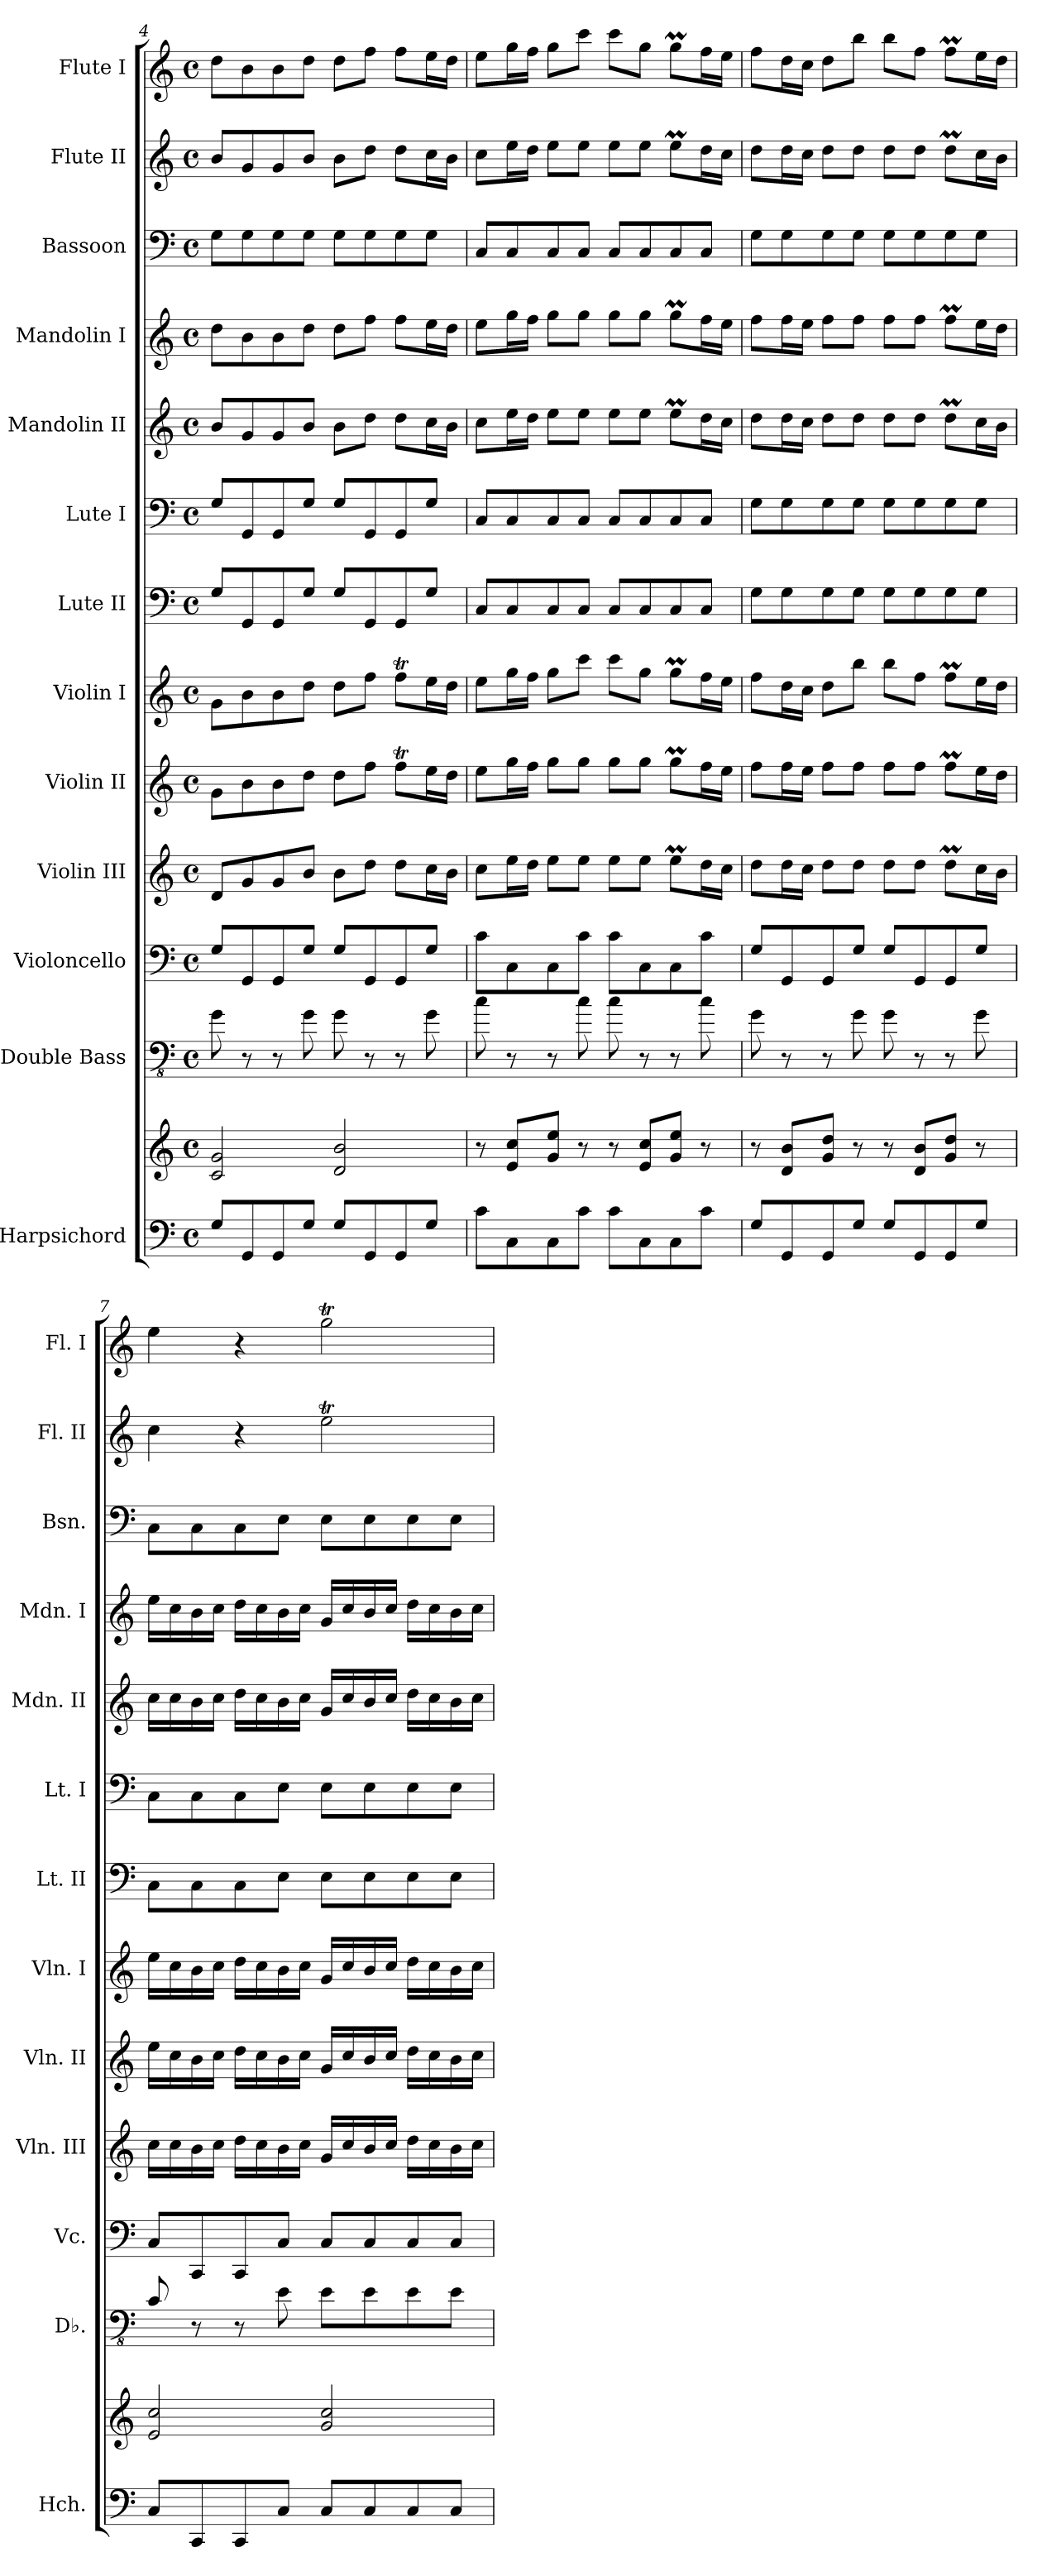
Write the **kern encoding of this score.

**kern	**kern	**kern	**kern	**kern	**kern	**kern	**kern	**kern	**kern	**kern	**kern	**kern	**kern
*part13	*part13	*part12	*part11	*part10	*part9	*part8	*part7	*part6	*part5	*part4	*part3	*part2	*part1
*staff14	*staff13	*staff12	*staff11	*staff10	*staff9	*staff8	*staff7	*staff6	*staff5	*staff4	*staff3	*staff2	*staff1
*I"Harpsichord	*	*I"Double Bass	*I"Violoncello	*I"Violin III	*I"Violin II	*I"Violin I	*I"Lute II	*I"Lute I	*I"Mandolin II	*I"Mandolin I	*I"Bassoon	*I"Flute II	*I"Flute I
*I'Hch.	*	*I'Db.	*I'Vc.	*I'Vln. III	*I'Vln. II	*I'Vln. I	*I'Lt. II	*I'Lt. I	*I'Mdn. II	*I'Mdn. I	*I'Bsn.	*I'Fl. II	*I'Fl. I
*clefF4	*clefG2	*clefFv4	*clefF4	*clefG2	*clefG2	*clefG2	*clefF4	*clefF4	*clefG2	*clefG2	*clefF4	*clefG2	*clefG2
*	*	*ITrd7c12	*	*	*	*	*	*	*	*	*	*	*
*k[]	*k[]	*k[]	*k[]	*k[]	*k[]	*k[]	*k[]	*k[]	*k[]	*k[]	*k[]	*k[]	*k[]
*M4/4	*M4/4	*M4/4	*M4/4	*M4/4	*M4/4	*M4/4	*M4/4	*M4/4	*M4/4	*M4/4	*M4/4	*M4/4	*M4/4
*met(c)	*met(c)	*met(c)	*met(c)	*met(c)	*met(c)	*met(c)	*met(c)	*met(c)	*met(c)	*met(c)	*met(c)	*met(c)	*met(c)
=4	=4	=4	=4	=4	=4	=4	=4	=4	=4	=4	=4	=4	=4
8G/L	2c/ 2g/	8GG\	8G/L	8d/L	8g\L	8g\L	8G/L	8G/L	8b/L	8dd\L	8G\L	8b/L	8dd\L
8GG/	.	8r	8GG/	8g/	8b\	8b\	8GG/	8GG/	8g/	8b\	8G\	8g/	8b\
8GG/	.	8r	8GG/	8g/	8b\	8b\	8GG/	8GG/	8g/	8b\	8G\	8g/	8b\
8G/J	.	8GG\	8G/J	8b/J	8dd\J	8dd\J	8G/J	8G/J	8b/J	8dd\J	8G\J	8b/J	8dd\J
8G/L	2d/ 2b/	8GG\	8G/L	8b\L	8dd\L	8dd\L	8G/L	8G/L	8b\L	8dd\L	8G\L	8b\L	8dd\L
8GG/	.	8r	8GG/	8dd\J	8ff\J	8ff\J	8GG/	8GG/	8dd\J	8ff\J	8G\	8dd\J	8ff\J
8GG/	.	8r	8GG/	8dd\L	8ffT\L	8ffT\L	8GG/	8GG/	8dd\L	8ff\L	8G\	8dd\L	8ff\L
8G/J	.	8GG\	8G/J	16cc\L	16ee\L	16ee\L	8G/J	8G/J	16cc\L	16ee\L	8G\J	16cc\L	16ee\L
.	.	.	.	16b\JJ	16dd\JJ	16dd\JJ	.	.	16b\JJ	16dd\JJ	.	16b\JJ	16dd\JJ
!!LO:PB:g=z
=5	=5	=5	=5	=5	=5	=5	=5	=5	=5	=5	=5	=5	=5
8c\L	8r	8C\	8c\L	8cc\L	8ee\L	8ee\L	8C/L	8C/L	8cc\L	8ee\L	8C/L	8cc\L	8ee\L
8C\	8e/ 8cc/L	8r	8C\	16ee\L	16gg\L	16gg\L	8C/	8C/	16ee\L	16gg\L	8C/	16ee\L	16gg\L
.	.	.	.	16dd\JJ	16ff\JJ	16ff\JJ	.	.	16dd\JJ	16ff\JJ	.	16dd\JJ	16ff\JJ
8C\	8g/ 8ee/J	8r	8C\	8ee\L	8gg\L	8gg\L	8C/	8C/	8ee\L	8gg\L	8C/	8ee\L	8gg\L
8c\J	8r	8C\	8c\J	8ee\J	8gg\J	8ccc\J	8C/J	8C/J	8ee\J	8gg\J	8C/J	8ee\J	8ccc\J
8c\L	8r	8C\	8c\L	8ee\L	8gg\L	8ccc\L	8C/L	8C/L	8ee\L	8gg\L	8C/L	8ee\L	8ccc\L
8C\	8e/ 8cc/L	8r	8C\	8ee\J	8gg\J	8gg\J	8C/	8C/	8ee\J	8gg\J	8C/	8ee\J	8gg\J
8C\	8g/ 8ee/J	8r	8C\	8eem\L	8ggM\L	8ggM\L	8C/	8C/	8eem\L	8ggM\L	8C/	8eem\L	8ggM\L
8c\J	8r	8C\	8c\J	16dd\L	16ff\L	16ff\L	8C/J	8C/J	16dd\L	16ff\L	8C/J	16dd\L	16ff\L
.	.	.	.	16cc\JJ	16ee\JJ	16ee\JJ	.	.	16cc\JJ	16ee\JJ	.	16cc\JJ	16ee\JJ
=6	=6	=6	=6	=6	=6	=6	=6	=6	=6	=6	=6	=6	=6
8G/L	8r	8GG\	8G/L	8dd\L	8ff\L	8ff\L	8G\L	8G\L	8dd\L	8ff\L	8G\L	8dd\L	8ff\L
8GG/	8d/ 8b/L	8r	8GG/	16dd\L	16ff\L	16dd\L	8G\	8G\	16dd\L	16ff\L	8G\	16dd\L	16dd\L
.	.	.	.	16cc\JJ	16ee\JJ	16cc\JJ	.	.	16cc\JJ	16ee\JJ	.	16cc\JJ	16cc\JJ
8GG/	8g/ 8dd/J	8r	8GG/	8dd\L	8ff\L	8dd\L	8G\	8G\	8dd\L	8ff\L	8G\	8dd\L	8dd\L
8G/J	8r	8GG\	8G/J	8dd\J	8ff\J	8bb\J	8G\J	8G\J	8dd\J	8ff\J	8G\J	8dd\J	8bb\J
8G/L	8r	8GG\	8G/L	8dd\L	8ff\L	8bb\L	8G\L	8G\L	8dd\L	8ff\L	8G\L	8dd\L	8bb\L
8GG/	8d/ 8b/L	8r	8GG/	8dd\J	8ff\J	8ff\J	8G\	8G\	8dd\J	8ff\J	8G\	8dd\J	8ff\J
8GG/	8g/ 8dd/J	8r	8GG/	8ddM\L	8ffM\L	8ffM\L	8G\	8G\	8ddM\L	8ffM\L	8G\	8ddM\L	8ffM\L
8G/J	8r	8GG\	8G/J	16cc\L	16ee\L	16ee\L	8G\J	8G\J	16cc\L	16ee\L	8G\J	16cc\L	16ee\L
.	.	.	.	16b\JJ	16dd\JJ	16dd\JJ	.	.	16b\JJ	16dd\JJ	.	16b\JJ	16dd\JJ
=7	=7	=7	=7	=7	=7	=7	=7	=7	=7	=7	=7	=7	=7
8C/L	2e/ 2cc/	8CC/	8C/L	16cc\LL	16ee\LL	16ee\LL	8C\L	8C\L	16cc\LL	16ee\LL	8C\L	4cc\	4ee\
.	.	.	.	16cc\	16cc\	16cc\	.	.	16cc\	16cc\	.	.	.
8CC/	.	8r	8CC/	16b\	16b\	16b\	8C\	8C\	16b\	16b\	8C\	.	.
.	.	.	.	16cc\JJ	16cc\JJ	16cc\JJ	.	.	16cc\JJ	16cc\JJ	.	.	.
8CC/	.	8r	8CC/	16dd\LL	16dd\LL	16dd\LL	8C\	8C\	16dd\LL	16dd\LL	8C\	4r	4r
.	.	.	.	16cc\	16cc\	16cc\	.	.	16cc\	16cc\	.	.	.
8C/J	.	8EE\	8C/J	16b\	16b\	16b\	8E\J	8E\J	16b\	16b\	8E\J	.	.
.	.	.	.	16cc\JJ	16cc\JJ	16cc\JJ	.	.	16cc\JJ	16cc\JJ	.	.	.
8C/L	2g/ 2cc/	8EE\L	8C/L	16g/LL	16g/LL	16g/LL	8E\L	8E\L	16g/LL	16g/LL	8E\L	2eet\	2ggT\
.	.	.	.	16cc/	16cc/	16cc/	.	.	16cc/	16cc/	.	.	.
8C/	.	8EE\	8C/	16b/	16b/	16b/	8E\	8E\	16b/	16b/	8E\	.	.
.	.	.	.	16cc/JJ	16cc/JJ	16cc/JJ	.	.	16cc/JJ	16cc/JJ	.	.	.
8C/	.	8EE\	8C/	16dd\LL	16dd\LL	16dd\LL	8E\	8E\	16dd\LL	16dd\LL	8E\	.	.
.	.	.	.	16cc\	16cc\	16cc\	.	.	16cc\	16cc\	.	.	.
8C/J	.	8EE\J	8C/J	16b\	16b\	16b\	8E\J	8E\J	16b\	16b\	8E\J	.	.
.	.	.	.	16cc\JJ	16cc\JJ	16cc\JJ	.	.	16cc\JJ	16cc\JJ	.	.	.
=	=	=	=	=	=	=	=	=	=	=	=	=	=
*-	*-	*-	*-	*-	*-	*-	*-	*-	*-	*-	*-	*-	*-
